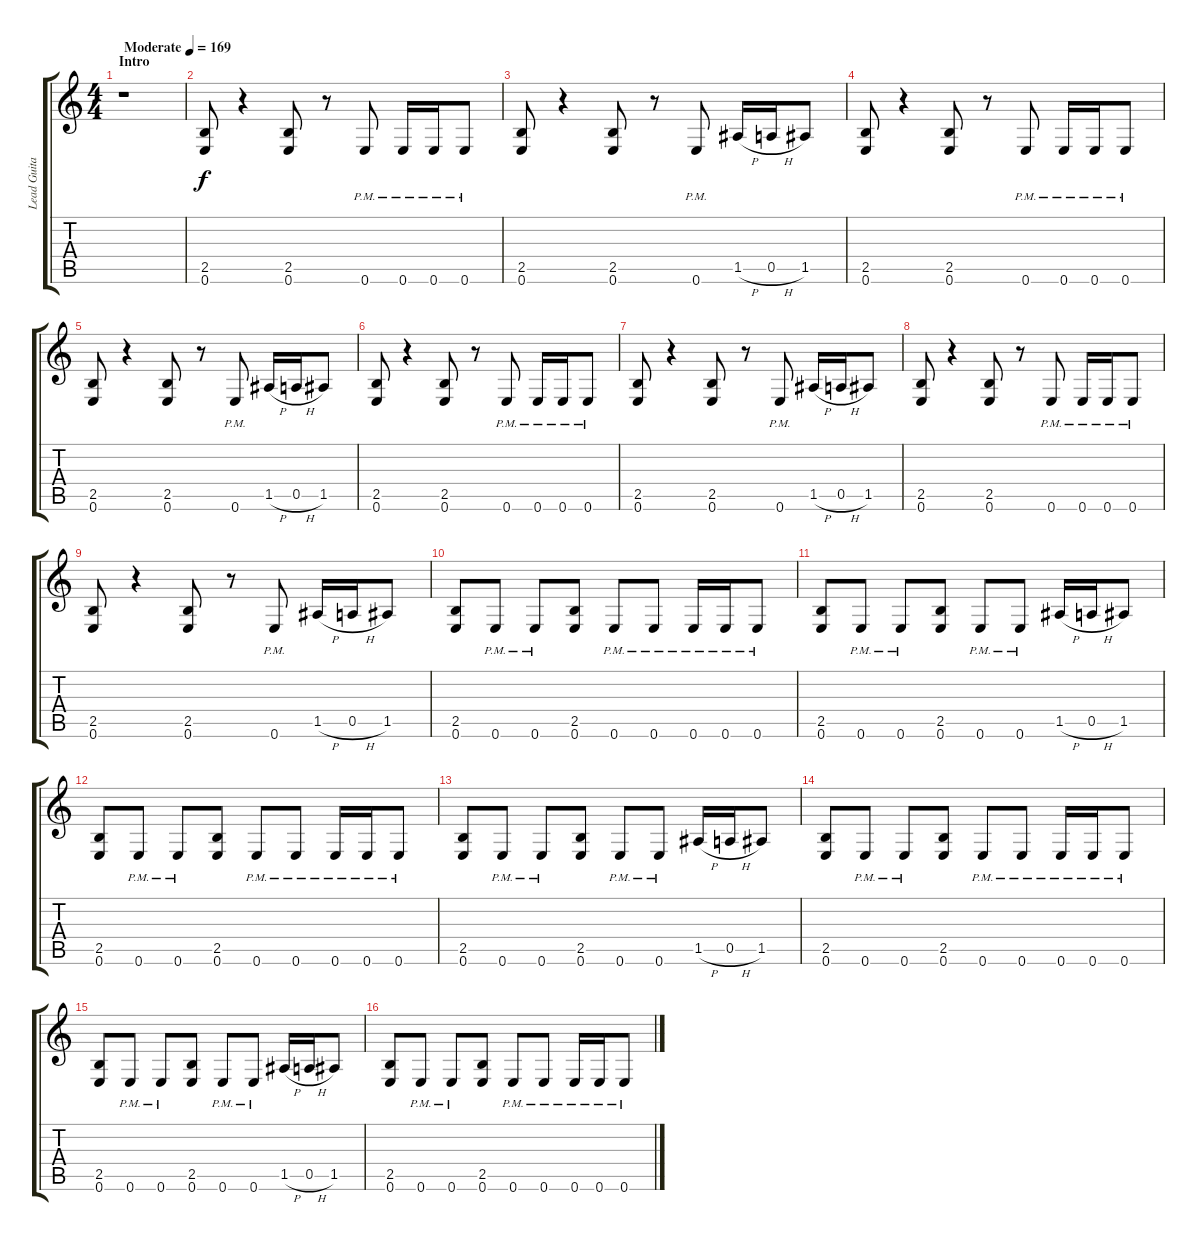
\track ("Lead Guitar" "Lead Guita") {instrument distortionguitar}
\staff {score tabs}
\tuning (E4 B3 G3 D3 A2 E2) {hide}
\ts (4 4)
\section ("" "Intro")
\tempo (169 "Moderate")
\clef g2
\ks c
r.1{dy f instrument distortionguitar} |
(2.5 0.6).8 r.4 (2.5 0.6).8 r.8 0.6{pm}.8 0.6{pm}.16 0.6{pm}.16 0.6{pm}.8 |
(2.5 0.6).8 r.4 (2.5 0.6).8 r.8 0.6{pm}.8 1.5{h}.16 0.5{h}.16 1.5.8 |
(2.5 0.6).8 r.4 (2.5 0.6).8 r.8 0.6{pm}.8 0.6{pm}.16 0.6{pm}.16 0.6{pm}.8 |
(2.5 0.6).8 r.4 (2.5 0.6).8 r.8 0.6{pm}.8 1.5{h}.16 0.5{h}.16 1.5.8 |
(2.5 0.6).8 r.4 (2.5 0.6).8 r.8 0.6{pm}.8 0.6{pm}.16 0.6{pm}.16 0.6{pm}.8 |
(2.5 0.6).8 r.4 (2.5 0.6).8 r.8 0.6{pm}.8 1.5{h}.16 0.5{h}.16 1.5.8 |
(2.5 0.6).8 r.4 (2.5 0.6).8 r.8 0.6{pm}.8 0.6{pm}.16 0.6{pm}.16 0.6{pm}.8 |
(2.5 0.6).8 r.4 (2.5 0.6).8 r.8 0.6{pm}.8 1.5{h}.16 0.5{h}.16 1.5.8 |
(2.5 0.6).8 0.6{pm}.8 0.6{pm}.8 (2.5 0.6).8 0.6{pm}.8 0.6{pm}.8 0.6{pm}.16 0.6{pm}.16 0.6{pm}.8 |
(2.5 0.6).8 0.6{pm}.8 0.6{pm}.8 (2.5 0.6).8 0.6{pm}.8 0.6{pm}.8 1.5{h}.16 0.5{h}.16 1.5.8 |
(2.5 0.6).8 0.6{pm}.8 0.6{pm}.8 (2.5 0.6).8 0.6{pm}.8 0.6{pm}.8 0.6{pm}.16 0.6{pm}.16 0.6{pm}.8 |
(2.5 0.6).8 0.6{pm}.8 0.6{pm}.8 (2.5 0.6).8 0.6{pm}.8 0.6{pm}.8 1.5{h}.16 0.5{h}.16 1.5.8 |
(2.5 0.6).8 0.6{pm}.8 0.6{pm}.8 (2.5 0.6).8 0.6{pm}.8 0.6{pm}.8 0.6{pm}.16 0.6{pm}.16 0.6{pm}.8 |
(2.5 0.6).8 0.6{pm}.8 0.6{pm}.8 (2.5 0.6).8 0.6{pm}.8 0.6{pm}.8 1.5{h}.16 0.5{h}.16 1.5.8 |
(2.5 0.6).8 0.6{pm}.8 0.6{pm}.8 (2.5 0.6).8 0.6{pm}.8 0.6{pm}.8 0.6{pm}.16 0.6{pm}.16 0.6{pm}.8
